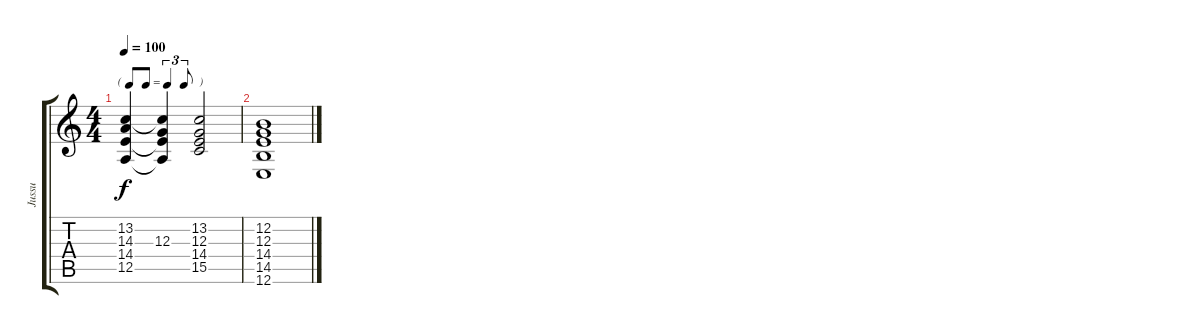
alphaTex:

\track ("Jussu" "Jussu") {instrument stringensemble2}
\staff {score tabs}
\tuning (E4 B3 G3 D3 A2 E2) {hide}
\ts (4 4)
\tf triplet8th
\tempo 100
\clef g2
\ks c
(13.2 14.3 14.4 12.5).4{dy f} (13.2{t} 12.3 14.4{t} 12.5{t}).4 (13.2 12.3 14.4 15.5).2 |
(12.2 12.3 14.4 14.5 12.6).1{volume 0}
